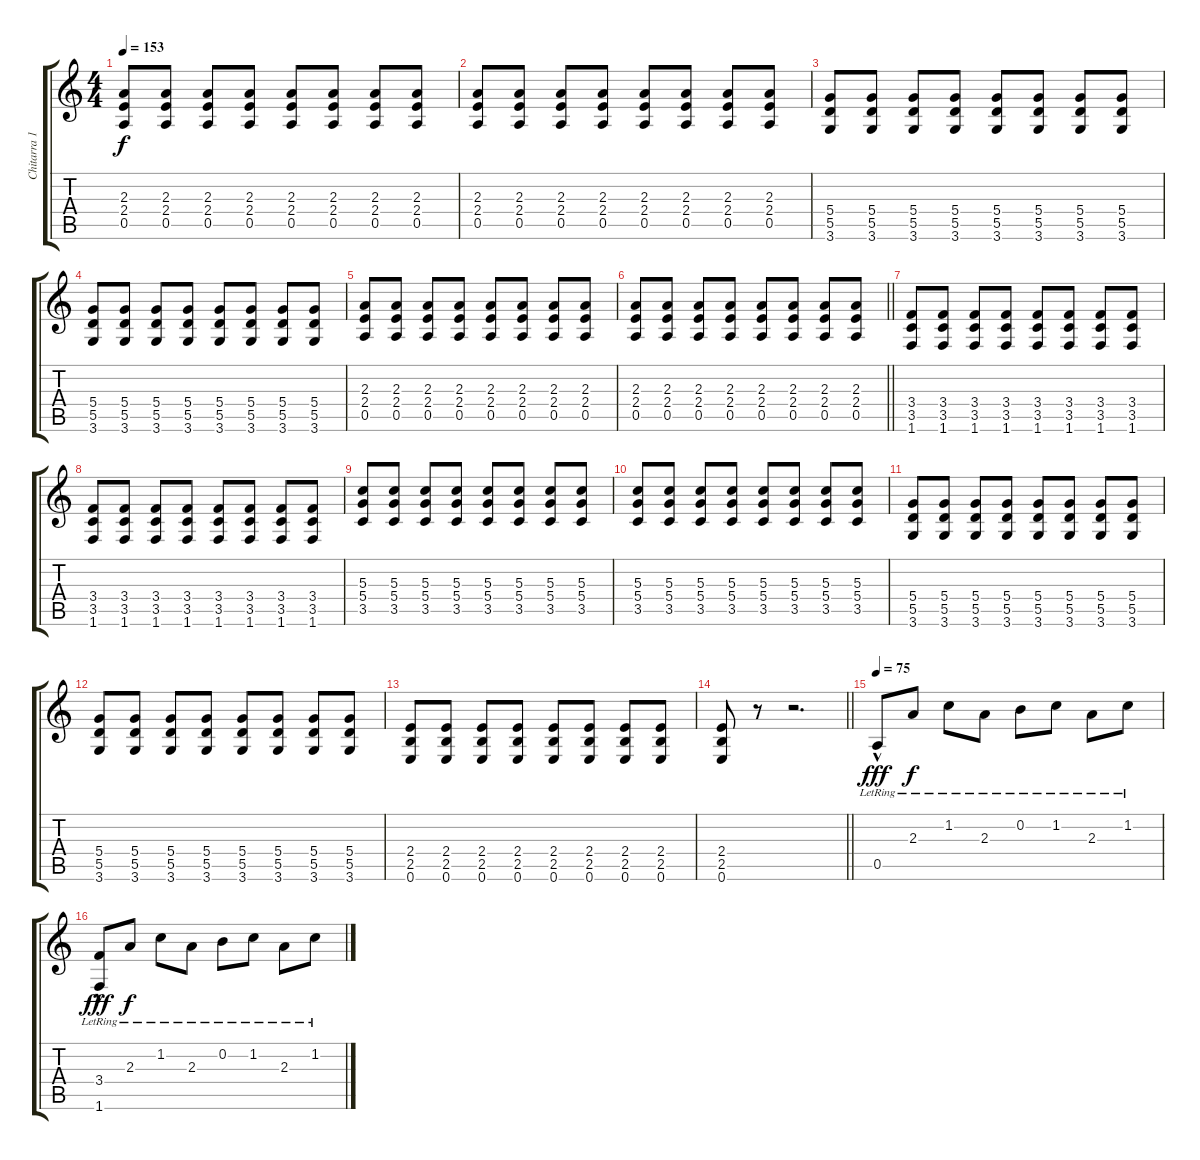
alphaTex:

\track ("Chitarra 1" "Chitarra 1") {instrument electricguitarclean}
\staff {score tabs}
\tuning (E4 B3 G3 D3 A2 E2) {hide}
\ts (4 4)
\tempo 153
\clef g2
\ks c
(2.3 2.4 0.5).8{dy f} (2.3 2.4 0.5).8 (2.3 2.4 0.5).8 (2.3 2.4 0.5).8 (2.3 2.4 0.5).8 (2.3 2.4 0.5).8 (2.3 2.4 0.5).8 (2.3 2.4 0.5).8 |
(2.3 2.4 0.5).8 (2.3 2.4 0.5).8 (2.3 2.4 0.5).8 (2.3 2.4 0.5).8 (2.3 2.4 0.5).8 (2.3 2.4 0.5).8 (2.3 2.4 0.5).8 (2.3 2.4 0.5).8 |
(5.4 5.5 3.6).8 (5.4 5.5 3.6).8 (5.4 5.5 3.6).8 (5.4 5.5 3.6).8 (5.4 5.5 3.6).8 (5.4 5.5 3.6).8 (5.4 5.5 3.6).8 (5.4 5.5 3.6).8 |
(5.4 5.5 3.6).8 (5.4 5.5 3.6).8 (5.4 5.5 3.6).8 (5.4 5.5 3.6).8 (5.4 5.5 3.6).8 (5.4 5.5 3.6).8 (5.4 5.5 3.6).8 (5.4 5.5 3.6).8 |
(2.3 2.4 0.5).8 (2.3 2.4 0.5).8 (2.3 2.4 0.5).8 (2.3 2.4 0.5).8 (2.3 2.4 0.5).8 (2.3 2.4 0.5).8 (2.3 2.4 0.5).8 (2.3 2.4 0.5).8 |
\barLineRight lightlight
(2.3 2.4 0.5).8 (2.3 2.4 0.5).8 (2.3 2.4 0.5).8 (2.3 2.4 0.5).8 (2.3 2.4 0.5).8 (2.3 2.4 0.5).8 (2.3 2.4 0.5).8 (2.3 2.4 0.5).8 |
(3.4 3.5 1.6).8 (3.4 3.5 1.6).8 (3.4 3.5 1.6).8 (3.4 3.5 1.6).8 (3.4 3.5 1.6).8 (3.4 3.5 1.6).8 (3.4 3.5 1.6).8 (3.4 3.5 1.6).8 |
(3.4 3.5 1.6).8 (3.4 3.5 1.6).8 (3.4 3.5 1.6).8 (3.4 3.5 1.6).8 (3.4 3.5 1.6).8 (3.4 3.5 1.6).8 (3.4 3.5 1.6).8 (3.4 3.5 1.6).8 |
(5.3 5.4 3.5).8 (5.3 5.4 3.5).8 (5.3 5.4 3.5).8 (5.3 5.4 3.5).8 (5.3 5.4 3.5).8 (5.3 5.4 3.5).8 (5.3 5.4 3.5).8 (5.3 5.4 3.5).8 |
(5.3 5.4 3.5).8 (5.3 5.4 3.5).8 (5.3 5.4 3.5).8 (5.3 5.4 3.5).8 (5.3 5.4 3.5).8 (5.3 5.4 3.5).8 (5.3 5.4 3.5).8 (5.3 5.4 3.5).8 |
(5.4 5.5 3.6).8 (5.4 5.5 3.6).8 (5.4 5.5 3.6).8 (5.4 5.5 3.6).8 (5.4 5.5 3.6).8 (5.4 5.5 3.6).8 (5.4 5.5 3.6).8 (5.4 5.5 3.6).8 |
(5.4 5.5 3.6).8 (5.4 5.5 3.6).8 (5.4 5.5 3.6).8 (5.4 5.5 3.6).8 (5.4 5.5 3.6).8 (5.4 5.5 3.6).8 (5.4 5.5 3.6).8 (5.4 5.5 3.6).8 |
(2.4 2.5 0.6).8 (2.4 2.5 0.6).8 (2.4 2.5 0.6).8 (2.4 2.5 0.6).8 (2.4 2.5 0.6).8 (2.4 2.5 0.6).8 (2.4 2.5 0.6).8 (2.4 2.5 0.6).8 |
\barLineRight lightlight
(2.4 2.5 0.6).8 r.8 r.2{d} |
\tempo 75
0.5{hac lr}.8{dy fff instrument electricguitarclean} 2.3{lr}.8{dy f} 1.2{lr}.8 2.3{lr}.8 0.2{lr}.8 1.2{lr}.8 2.3{lr}.8 1.2{lr}.8 |
(3.4{lr} 1.6{hac lr}).8{dy fff} 2.3{lr}.8{dy f} 1.2{lr}.8 2.3{lr}.8 0.2{lr}.8 1.2{lr}.8 2.3{lr}.8 1.2{lr}.8
